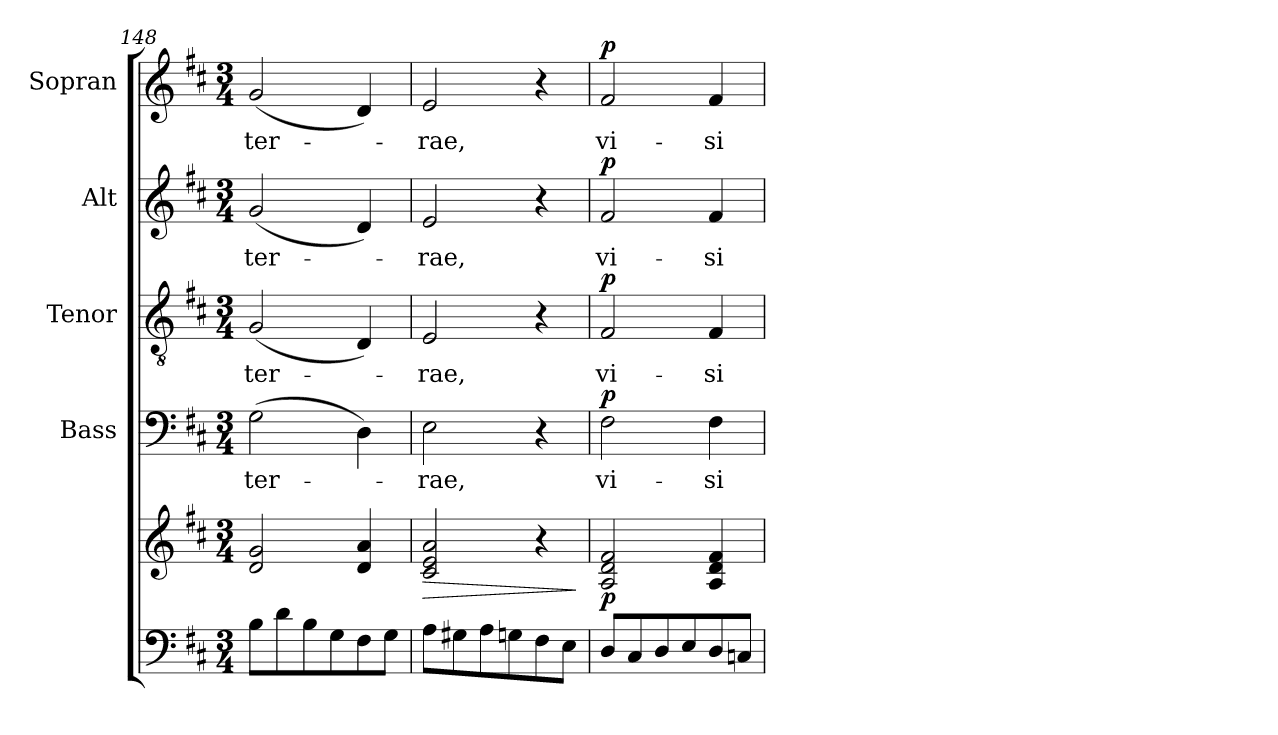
**kern	**kern	**dynam	**kern	**text	**dynam	**kern	**text	**dynam	**kern	**text	**dynam	**kern	**text	**dynam
*part5	*part5	*part5	*part4	*part4	*part4	*part3	*part3	*part3	*part2	*part2	*part2	*part1	*part1	*part1
*staff6	*staff5	*staff5/6	*staff4	*staff4	*staff4	*staff3	*staff3	*staff3	*staff2	*staff2	*staff2	*staff1	*staff1	*staff1
*	*	*	*I"Bass	*	*	*I"Tenor	*	*	*I"Alt	*	*	*I"Sopran	*	*
*	*	*	*I'B.	*	*	*I'T.	*	*	*I'A.	*	*	*I'S.	*	*
*clefF4	*clefG2	*	*clefF4	*	*	*clefGv2	*	*	*clefG2	*	*	*clefG2	*	*
*k[f#c#]	*k[f#c#]	*	*k[f#c#]	*	*	*k[f#c#]	*	*	*k[f#c#]	*	*	*k[f#c#]	*	*
*D:	*D:	*	*D:	*	*	*D:	*	*	*D:	*	*	*D:	*	*
*M3/4	*M3/4	*	*M3/4	*	*	*M3/4	*	*	*M3/4	*	*	*M3/4	*	*
=148	=148	=148	=148	=148	=148	=148	=148	=148	=148	=148	=148	=148	=148	=148
!	!	!	!	!LO:LY:b	!	!	!LO:LY:b	!	!	!LO:LY:b	!	!	!LO:LY:b	!
8B\L	2d/ 2g/	.	(>2G\	ter-	.	(<2G/	ter-	.	(<2g/	ter-	.	(<2g/	ter-	.
8d\	.	.	.	.	.	.	.	.	.	.	.	.	.	.
8B\	.	.	.	.	.	.	.	.	.	.	.	.	.	.
8G\	.	.	.	.	.	.	.	.	.	.	.	.	.	.
8F#\	4d/ 4a/	.	4D\)	.	.	4D/)	.	.	4d/)	.	.	4d/)	.	.
8G\J	.	.	.	.	.	.	.	.	.	.	.	.	.	.
!!LO:LB:g=z
=149	=149	=149	=149	=149	=149	=149	=149	=149	=149	=149	=149	=149	=149	=149
!	!	!LO:HP:b	!	!LO:LY:b	!	!	!LO:LY:b	!	!	!LO:LY:b	!	!	!LO:LY:b	!
8A\L	2c#/ 2e/ 2a/	>	2E\	-rae,	.	2E/	-rae,	.	2e/	-rae,	.	2e/	-rae,	.
8G#X\	.	.	.	.	.	.	.	.	.	.	.	.	.	.
8A\	.	.	.	.	.	.	.	.	.	.	.	.	.	.
8Gn\	.	.	.	.	.	.	.	.	.	.	.	.	.	.
8F#\	4r	.	4r	.	.	4r	.	.	4r	.	.	4r	.	.
8E\J	.	.	.	.	.	.	.	.	.	.	.	.	.	.
.	.	]	.	.	.	.	.	.	.	.	.	.	.	.
=150	=150	=150	=150	=150	=150	=150	=150	=150	=150	=150	=150	=150	=150	=150
!	!	!LO:DY:b	!	!LO:LY:b	!LO:DY:a	!	!LO:LY:b	!LO:DY:a	!	!LO:LY:b	!LO:DY:a	!	!LO:LY:b	!LO:DY:a
8D/L	2A/ 2d/ 2f#/	p	2F#\	vi-	p	2F#/	vi-	p	2f#/	vi-	p	2f#/	vi-	p
8C#/	.	.	.	.	.	.	.	.	.	.	.	.	.	.
8D/	.	.	.	.	.	.	.	.	.	.	.	.	.	.
8E/	.	.	.	.	.	.	.	.	.	.	.	.	.	.
!	!	!	!	!LO:LY:b	!	!	!LO:LY:b	!	!	!LO:LY:b	!	!	!LO:LY:b	!
8D/	4A/ 4d/ 4f#/	.	4F#\	-si-	.	4F#/	-si-	.	4f#/	-si-	.	4f#/	-si-	.
8Cn/J	.	.	.	.	.	.	.	.	.	.	.	.	.	.
=	=	=	=	=	=	=	=	=	=	=	=	=	=	=
*-	*-	*-	*-	*-	*-	*-	*-	*-	*-	*-	*-	*-	*-	*-
